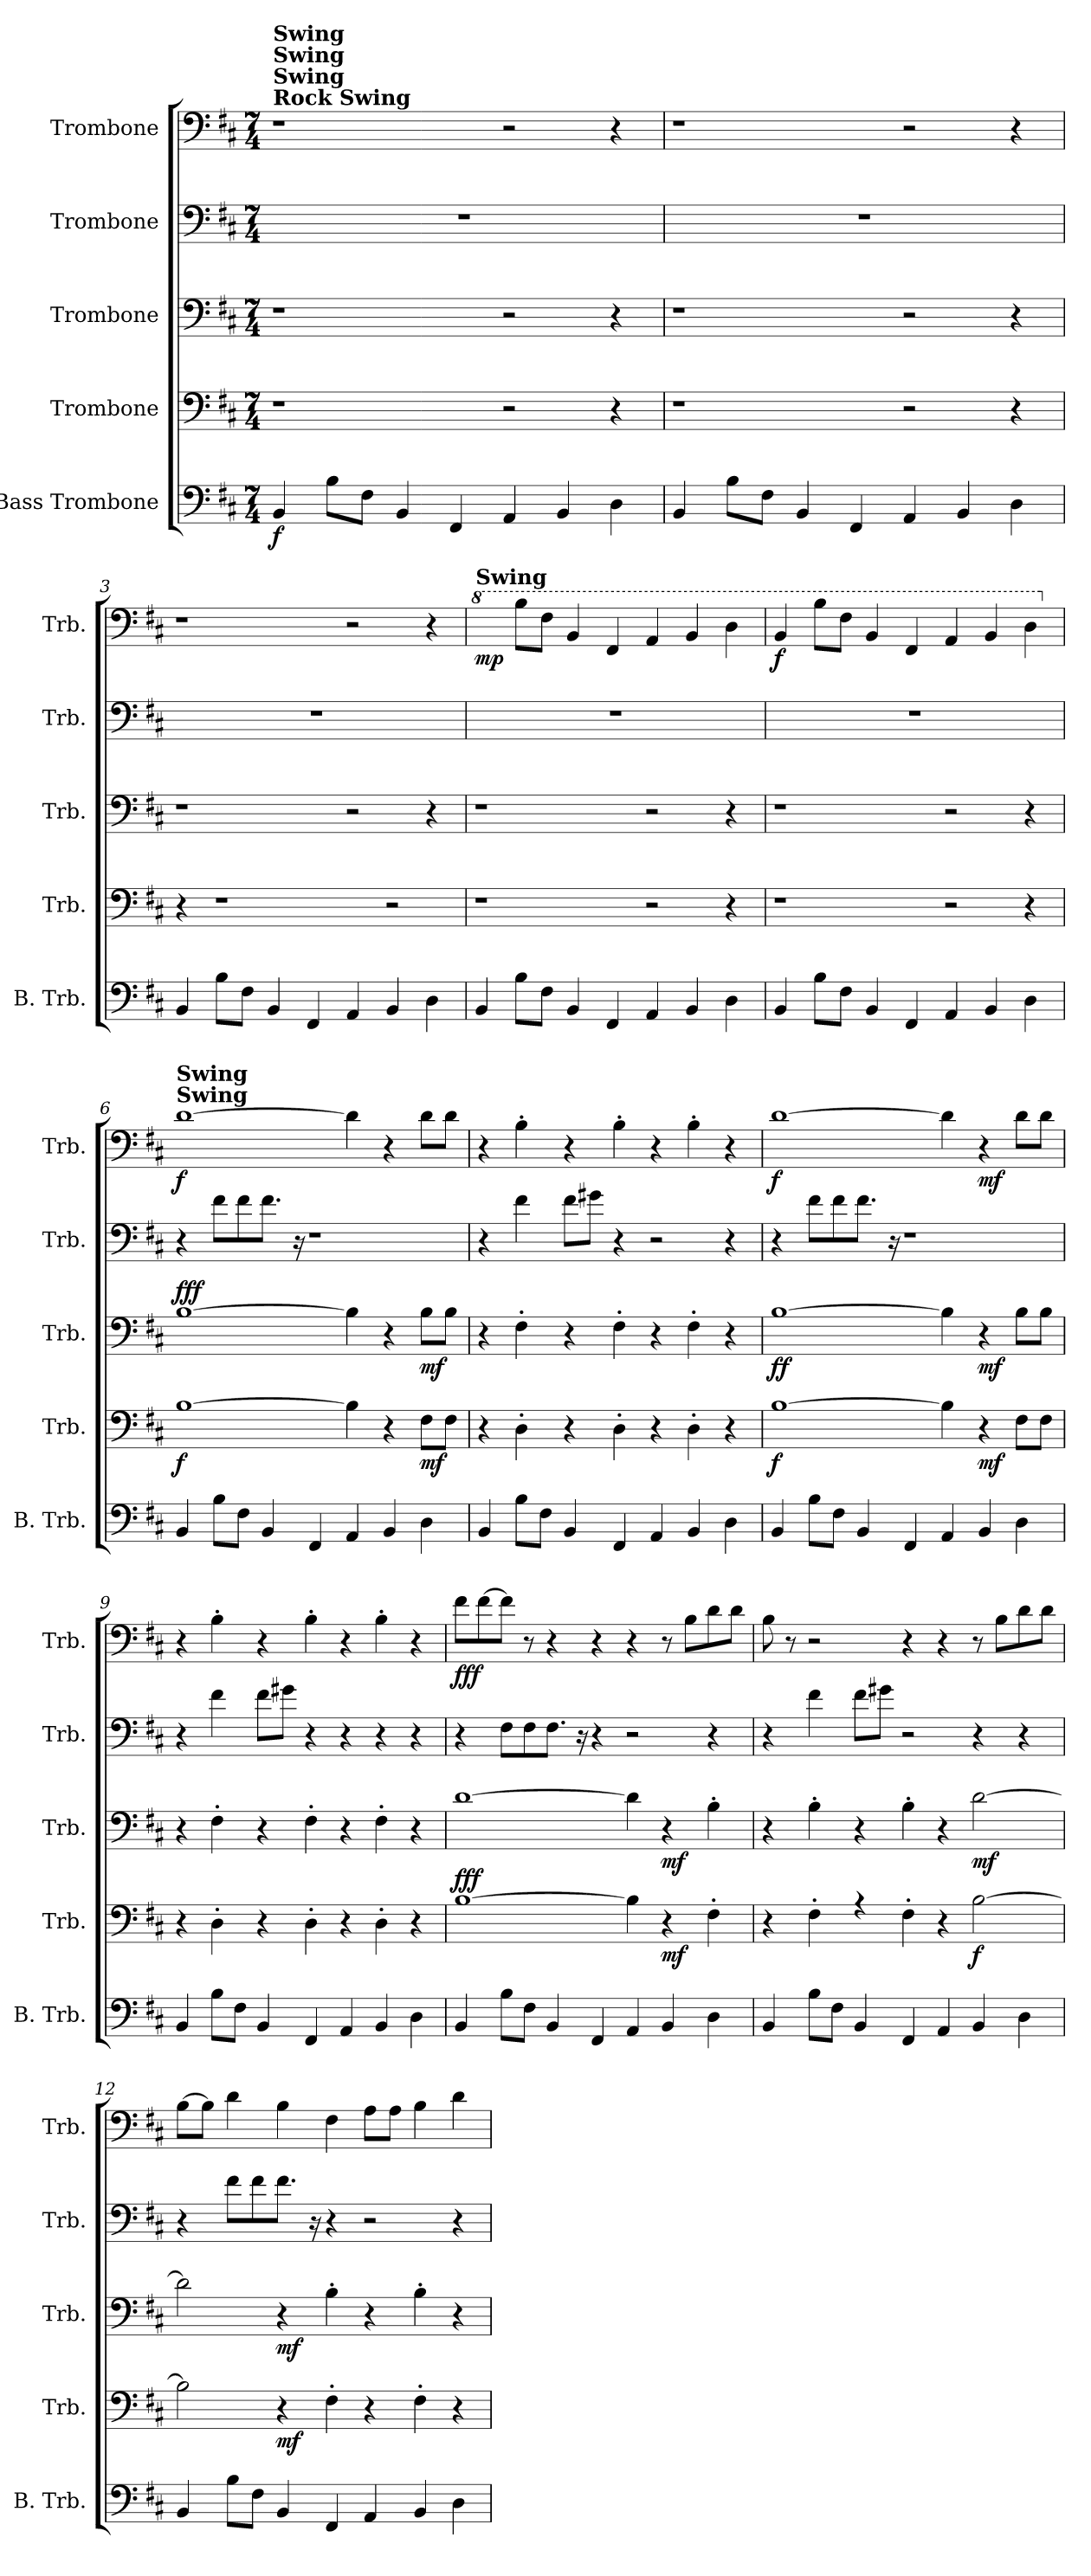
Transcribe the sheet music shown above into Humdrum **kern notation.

**kern	**dynam	**kern	**dynam	**kern	**dynam	**kern	**kern	**dynam
*part5	*part5	*part4	*part4	*part3	*part3	*part2	*part1	*part1
*staff5	*staff5	*staff4	*staff4	*staff3	*staff3	*staff2	*staff1	*staff1
*I"Bass Trombone	*	*I"Trombone	*	*I"Trombone	*	*I"Trombone	*I"Trombone	*
*I'B. Trb.	*	*I'Trb.	*	*I'Trb.	*	*I'Trb.	*I'Trb.	*
*clefF4	*	*clefF4	*	*clefF4	*	*clefF4	*clefF4	*
*k[f#c#]	*	*k[f#c#]	*	*k[f#c#]	*	*k[f#c#]	*k[f#c#]	*
*M7/4	*	*M7/4	*	*M7/4	*	*M7/4	*M7/4	*
*MM125	*	*MM125	*	*MM125	*	*MM125	*MM125	*
=1	=1	=1	=1	=1	=1	=1	=1	=1
!	!	!	!	!	!	!	!LO:TX:a:B:t=Rock Swing	!
!	!	!	!	!	!	!	!LO:TX:a:B:t=Swing	!
!	!	!	!	!	!	!	!LO:TX:a:B:t=Swing	!
!	!	!	!	!	!	!	!LO:TX:a:B:t=Swing	!
!	!LO:DY:b	!	!	!	!	!	!	!
4BB/	f	1r	.	1r	.	1..r	1r	.
8B\L	.	.	.	.	.	.	.	.
8F#\J	.	.	.	.	.	.	.	.
4BB/	.	.	.	.	.	.	.	.
4FF#/	.	.	.	.	.	.	.	.
4AA/	.	2r	.	2r	.	.	2r	.
4BB/	.	.	.	.	.	.	.	.
4D\	.	4r	.	4r	.	.	4r	.
=2	=2	=2	=2	=2	=2	=2	=2	=2
4BB/	.	1r	.	1r	.	1..r	1r	.
8B\L	.	.	.	.	.	.	.	.
8F#\J	.	.	.	.	.	.	.	.
4BB/	.	.	.	.	.	.	.	.
4FF#/	.	.	.	.	.	.	.	.
4AA/	.	2r	.	2r	.	.	2r	.
4BB/	.	.	.	.	.	.	.	.
4D\	.	4r	.	4r	.	.	4r	.
=3	=3	=3	=3	=3	=3	=3	=3	=3
4BB/	.	4r	.	1r	.	1..r	1r	.
8B\L	.	1r	.	.	.	.	.	.
8F#\J	.	.	.	.	.	.	.	.
4BB/	.	.	.	.	.	.	.	.
4FF#/	.	.	.	.	.	.	.	.
4AA/	.	.	.	2r	.	.	2r	.
4BB/	.	2r	.	.	.	.	.	.
4D\	.	.	.	4r	.	.	4r	.
=4	=4	=4	=4	=4	=4	=4	=4	=4
*	*	*	*	*	*	*	*8va	*
!	!	!	!	!	!	!	!LO:TX:a:B:t=Swing	!
!	!	!	!	!	!	!	!	!LO:DY:b
4BB/	.	1r	.	1r	.	1..r	4B/yy	mp
8B\L	.	.	.	.	.	.	8b\L	.
8F#\J	.	.	.	.	.	.	8f#\J	.
4BB/	.	.	.	.	.	.	4B/	.
4FF#/	.	.	.	.	.	.	4F#/	.
4AA/	.	2r	.	2r	.	.	4A/	.
4BB/	.	.	.	.	.	.	4B/	.
4D\	.	4r	.	4r	.	.	4d\	.
!!LO:LB:g=z
=5	=5	=5	=5	=5	=5	=5	=5	=5
!	!	!	!	!	!	!	!	!LO:DY:b
4BB/	.	1r	.	1r	.	1..r	4B/	f
8B\L	.	.	.	.	.	.	8b\L	.
8F#\J	.	.	.	.	.	.	8f#\J	.
4BB/	.	.	.	.	.	.	4B/	.
4FF#/	.	.	.	.	.	.	4F#/	.
4AA/	.	2r	.	2r	.	.	4A/	.
4BB/	.	.	.	.	.	.	4B/	.
4D\	.	4r	.	4r	.	.	4d\	.
=6	=6	=6	=6	=6	=6	=6	=6	=6
*	*	*	*	*	*	*	*X8va	*
!	!	!	!	!	!	!	!LO:TX:a:B:t=Swing	!
!	!	!	!	!	!	!	!LO:TX:a:B:t=Swing	!
!	!	!	!LO:DY:b	!	!LO:DY:b	!	!	!
!	!	!	!	!	!LO:DY:n=1:a	!	!	!LO:DY:b
4BB/	.	[1B	f	[1B	f ff	4r	[1d	f
8B\L	.	.	.	.	.	8f#\L	.	.
8F#\J	.	.	.	.	.	8f#\	.	.
4BB/	.	.	.	.	.	8.f#\J	.	.
.	.	.	.	.	.	16r	.	.
4FF#/	.	.	.	.	.	1r	.	.
4AA/	.	4B\]	.	4B\]	.	.	4d\]	.
4BB/	.	4r	.	4r	.	.	4r	.
!	!	!	!LO:DY:b	!	!LO:DY:n=2:b	!	!	!
4D\	.	8F#\L	mf	8B\L	mf	.	8d\L	.
.	.	8F#\J	.	8B\J	.	.	8d\J	.
=7	=7	=7	=7	=7	=7	=7	=7	=7
4BB/	.	4r	.	4r	.	4r	4r	.
8B\L	.	4D'\	.	4F#'\	.	4f#\	4B'\	.
8F#\J	.	.	.	.	.	.	.	.
4BB/	.	4r	.	4r	.	8f#\L	4r	.
.	.	.	.	.	.	8g#X\J	.	.
4FF#/	.	4D'\	.	4F#'\	.	4r	4B'\	.
4AA/	.	4r	.	4r	.	2r	4r	.
4BB/	.	4D'\	.	4F#'\	.	.	4B'\	.
4D\	.	4r	.	4r	.	4r	4r	.
!!LO:PB:g=z
=8	=8	=8	=8	=8	=8	=8	=8	=8
!	!	!	!LO:DY:b	!	!LO:DY:b	!	!	!LO:DY:b
4BB/	.	[1B	f	[1B	ff	4r	[1d	f
8B\L	.	.	.	.	.	8f#\L	.	.
8F#\J	.	.	.	.	.	8f#\	.	.
4BB/	.	.	.	.	.	8.f#\J	.	.
.	.	.	.	.	.	16r	.	.
4FF#/	.	.	.	.	.	1r	.	.
4AA/	.	4B\]	.	4B\]	.	.	4d\]	.
!	!	!	!LO:DY:b	!	!LO:DY:b	!	!	!LO:DY:b
4BB/	.	4r	mf	4r	mf	.	4r	mf
4D\	.	8F#\L	.	8B\L	.	.	8d\L	.
.	.	8F#\J	.	8B\J	.	.	8d\J	.
=9	=9	=9	=9	=9	=9	=9	=9	=9
4BB/	.	4r	.	4r	.	4r	4r	.
8B\L	.	4D'\	.	4F#'\	.	4f#\	4B'\	.
8F#\J	.	.	.	.	.	.	.	.
4BB/	.	4r	.	4r	.	8f#\L	4r	.
.	.	.	.	.	.	8g#X\J	.	.
4FF#/	.	4D'\	.	4F#'\	.	4r	4B'\	.
4AA/	.	4r	.	4r	.	4r	4r	.
4BB/	.	4D'\	.	4F#'\	.	4r	4B'\	.
4D\	.	4r	.	4r	.	4r	4r	.
=10	=10	=10	=10	=10	=10	=10	=10	=10
!	!	!	!LO:DY:b	!	!	!	!	!
!	!	!	!LO:DY:n=1:a	!	!	!	!	!LO:DY:b
4BB/	.	[1B	ff f	[1d	.	4r	8f#\L	fff
.	.	.	.	.	.	.	[8f#\	.
8B\L	.	.	.	.	.	8F#\L	8f#\J]	.
8F#\J	.	.	.	.	.	8F#\	8r	.
4BB/	.	.	.	.	.	8.F#\J	4r	.
.	.	.	.	.	.	16r	.	.
4FF#/	.	.	.	.	.	4r	4r	.
4AA/	.	4B\]	.	4d\]	.	2r	4r	.
!	!	!	!LO:DY:n=2:b	!	!LO:DY:b	!	!	!
4BB/	.	4r	mf	4r	mf	.	8r	.
.	.	.	.	.	.	.	8B\L	.
4D\	.	4F#'\	.	4B'\	.	4r	8d\	.
.	.	.	.	.	.	.	8d\J	.
!!LO:LB:g=z
=11	=11	=11	=11	=11	=11	=11	=11	=11
4BB/	.	4r	.	4r	.	4r	8B\	.
.	.	.	.	.	.	.	8r	.
8B\L	.	4F#'\	.	4B'\	.	4f#\	2r	.
8F#\J	.	.	.	.	.	.	.	.
4BB/	.	4rA	.	4r	.	8f#\L	.	.
.	.	.	.	.	.	8g#X\J	.	.
4FF#/	.	4F#'\	.	4B'\	.	2r	4r	.
4AA/	.	4r	.	4r	.	.	4r	.
!	!	!	!LO:DY:b	!	!LO:DY:b	!	!	!
4BB/	.	[2B\	f	[2d\	mf	4r	8r	.
.	.	.	.	.	.	.	8B\L	.
4D\	.	.	.	.	.	4r	8d\	.
.	.	.	.	.	.	.	8d\J	.
=12	=12	=12	=12	=12	=12	=12	=12	=12
4BB/	.	2B\]	.	2d\]	.	4r	[8B\L	.
.	.	.	.	.	.	.	8B\J]	.
8B\L	.	.	.	.	.	8f#\L	4d\	.
8F#\J	.	.	.	.	.	8f#\	.	.
!	!	!	!LO:DY:b	!	!LO:DY:b	!	!	!
4BB/	.	4r	mf	4r	mf	8.f#\J	4B\	.
.	.	.	.	.	.	16r	.	.
4FF#/	.	4F#'\	.	4B'\	.	4r	4F#\	.
4AA/	.	4r	.	4r	.	2r	8A\L	.
.	.	.	.	.	.	.	8A\J	.
4BB/	.	4F#'\	.	4B'\	.	.	4B\	.
4D\	.	4r	.	4r	.	4r	4d\	.
=	=	=	=	=	=	=	=	=
*-	*-	*-	*-	*-	*-	*-	*-	*-
